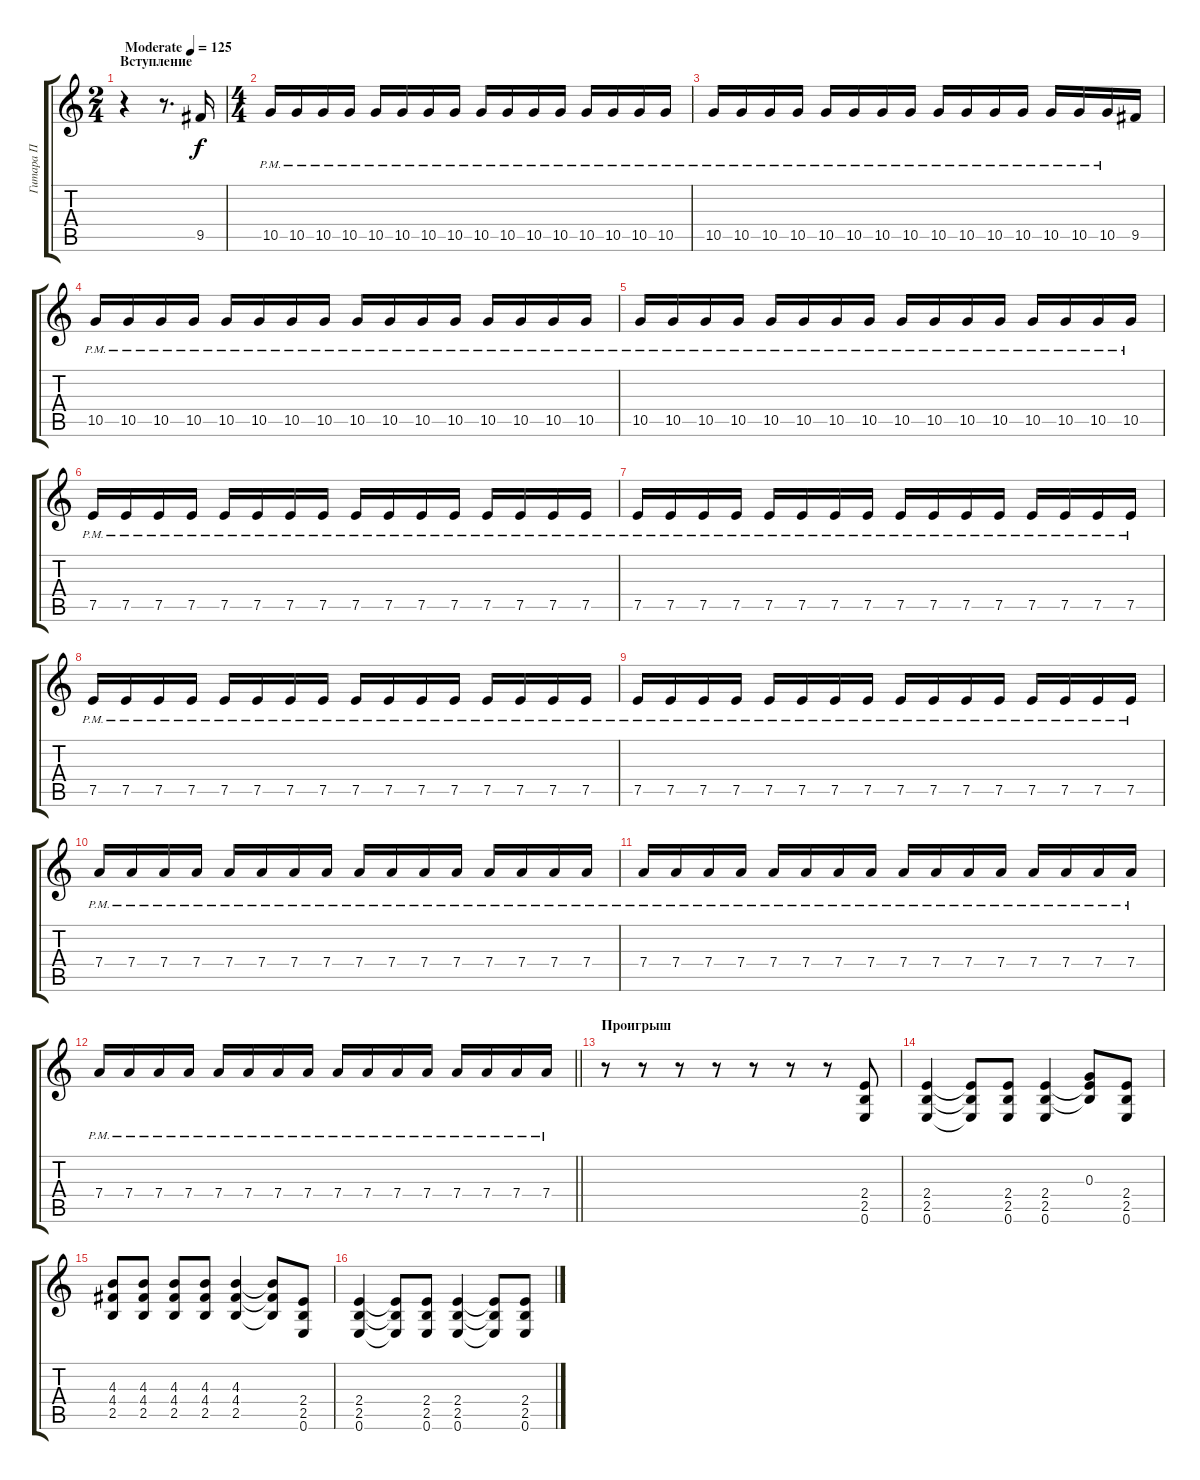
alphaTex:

\track ("Гитара П" "Гитара П") {instrument overdrivenguitar}
\staff {score tabs}
\tuning (E4 B3 G3 D3 A2 E2) {hide}
\ts (2 4)
\section ("" "Вступление")
\tempo (125 "Moderate")
\clef g2
\ks c
r.4{dy f instrument overdrivenguitar} r.8{d} 9.5.16 |
\ts (4 4)
10.5{pm}.16 10.5{pm}.16 10.5{pm}.16 10.5{pm}.16 10.5{pm}.16 10.5{pm}.16 10.5{pm}.16 10.5{pm}.16 10.5{pm}.16 10.5{pm}.16 10.5{pm}.16 10.5{pm}.16 10.5{pm}.16 10.5{pm}.16 10.5{pm}.16 10.5{pm}.16 |
10.5{pm}.16 10.5{pm}.16 10.5{pm}.16 10.5{pm}.16 10.5{pm}.16 10.5{pm}.16 10.5{pm}.16 10.5{pm}.16 10.5{pm}.16 10.5{pm}.16 10.5{pm}.16 10.5{pm}.16 10.5{pm}.16 10.5{pm}.16 10.5{pm}.16 9.5.16 |
10.5{pm}.16 10.5{pm}.16 10.5{pm}.16 10.5{pm}.16 10.5{pm}.16 10.5{pm}.16 10.5{pm}.16 10.5{pm}.16 10.5{pm}.16 10.5{pm}.16 10.5{pm}.16 10.5{pm}.16 10.5{pm}.16 10.5{pm}.16 10.5{pm}.16 10.5{pm}.16 |
10.5{pm}.16 10.5{pm}.16 10.5{pm}.16 10.5{pm}.16 10.5{pm}.16 10.5{pm}.16 10.5{pm}.16 10.5{pm}.16 10.5{pm}.16 10.5{pm}.16 10.5{pm}.16 10.5{pm}.16 10.5{pm}.16 10.5{pm}.16 10.5{pm}.16 10.5{pm}.16 |
7.5{pm}.16 7.5{pm}.16 7.5{pm}.16 7.5{pm}.16 7.5{pm}.16 7.5{pm}.16 7.5{pm}.16 7.5{pm}.16 7.5{pm}.16 7.5{pm}.16 7.5{pm}.16 7.5{pm}.16 7.5{pm}.16 7.5{pm}.16 7.5{pm}.16 7.5{pm}.16 |
7.5{pm}.16 7.5{pm}.16 7.5{pm}.16 7.5{pm}.16 7.5{pm}.16 7.5{pm}.16 7.5{pm}.16 7.5{pm}.16 7.5{pm}.16 7.5{pm}.16 7.5{pm}.16 7.5{pm}.16 7.5{pm}.16 7.5{pm}.16 7.5{pm}.16 7.5{pm}.16 |
7.5{pm}.16 7.5{pm}.16 7.5{pm}.16 7.5{pm}.16 7.5{pm}.16 7.5{pm}.16 7.5{pm}.16 7.5{pm}.16 7.5{pm}.16 7.5{pm}.16 7.5{pm}.16 7.5{pm}.16 7.5{pm}.16 7.5{pm}.16 7.5{pm}.16 7.5{pm}.16 |
7.5{pm}.16 7.5{pm}.16 7.5{pm}.16 7.5{pm}.16 7.5{pm}.16 7.5{pm}.16 7.5{pm}.16 7.5{pm}.16 7.5{pm}.16 7.5{pm}.16 7.5{pm}.16 7.5{pm}.16 7.5{pm}.16 7.5{pm}.16 7.5{pm}.16 7.5{pm}.16 |
7.4{pm}.16 7.4{pm}.16 7.4{pm}.16 7.4{pm}.16 7.4{pm}.16 7.4{pm}.16 7.4{pm}.16 7.4{pm}.16 7.4{pm}.16 7.4{pm}.16 7.4{pm}.16 7.4{pm}.16 7.4{pm}.16 7.4{pm}.16 7.4{pm}.16 7.4{pm}.16 |
7.4{pm}.16 7.4{pm}.16 7.4{pm}.16 7.4{pm}.16 7.4{pm}.16 7.4{pm}.16 7.4{pm}.16 7.4{pm}.16 7.4{pm}.16 7.4{pm}.16 7.4{pm}.16 7.4{pm}.16 7.4{pm}.16 7.4{pm}.16 7.4{pm}.16 7.4{pm}.16 |
\barLineRight lightlight
7.4{pm}.16 7.4{pm}.16 7.4{pm}.16 7.4{pm}.16 7.4{pm}.16 7.4{pm}.16 7.4{pm}.16 7.4{pm}.16 7.4{pm}.16 7.4{pm}.16 7.4{pm}.16 7.4{pm}.16 7.4{pm}.16 7.4{pm}.16 7.4{pm}.16 7.4{pm}.16 |
\section ("" "Проигрыш")
r.8 r.8 r.8 r.8 r.8 r.8 r.8 (2.4 2.5 0.6).8 |
(2.4 2.5 0.6).4 (2.4{t} 2.5{t} 0.6{t}).8 (2.4 2.5 0.6).8 (2.4 2.5 0.6).4 (0.3 2.4{t} 2.5{t}).8 (2.4 2.5 0.6).8 |
(4.3 4.4 2.5).8 (4.3 4.4 2.5).8 (4.3 4.4 2.5).8 (4.3 4.4 2.5).8 (4.3 4.4 2.5).4 (4.3{t} 4.4{t} 2.5{t}).8 (2.4 2.5 0.6).8 |
(2.4 2.5 0.6).4 (2.4{t} 2.5{t} 0.6{t}).8 (2.4 2.5 0.6).8 (2.4 2.5 0.6).4 (2.4{t} 2.5{t} 0.6{t}).8 (2.4 2.5 0.6).8
